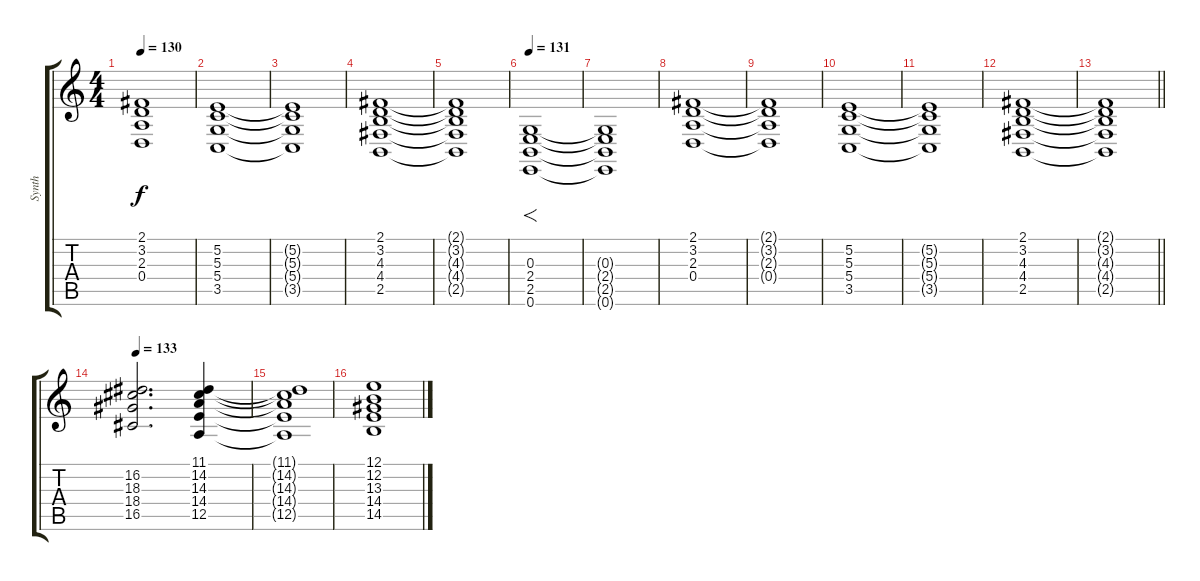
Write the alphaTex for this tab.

\track ("Synth" "Synth") {instrument lead1square}
\staff {score tabs}
\tuning (E4 B3 G3 D3 A2 E2) {hide}
\ts (4 4)
\tempo 130
\clef g2
\ks c
(2.1{t} 3.2{t} 2.3{t} 0.4{t}).1{dy f} |
(5.2 5.3 5.4 3.5).1 |
(5.2{t} 5.3{t} 5.4{t} 3.5{t}).1 |
(2.1 3.2 4.3 4.4 2.5).1 |
(2.1{t} 3.2{t} 4.3{t} 4.4{t} 2.5{t}).1 |
\tempo 131
(0.3 2.4 2.5 0.6).1{f} |
(0.3{t} 2.4{t} 2.5{t} 0.6{t}).1 |
(2.1 3.2 2.3 0.4).1 |
(2.1{t} 3.2{t} 2.3{t} 0.4{t}).1 |
(5.2 5.3 5.4 3.5).1 |
(5.2{t} 5.3{t} 5.4{t} 3.5{t}).1 |
(2.1 3.2 4.3 4.4 2.5).1 |
\barLineRight lightlight
(2.1{t} 3.2{t} 4.3{t} 4.4{t} 2.5{t}).1 |
\tempo 133
(16.2 18.3 18.4 16.5).2{d} (11.1 14.2 14.3 14.4 12.5).4 |
(11.1{t} 14.2{t} 14.3{t} 14.4{t} 12.5{t}).1 |
(12.1 12.2 13.3 14.4 14.5).1
